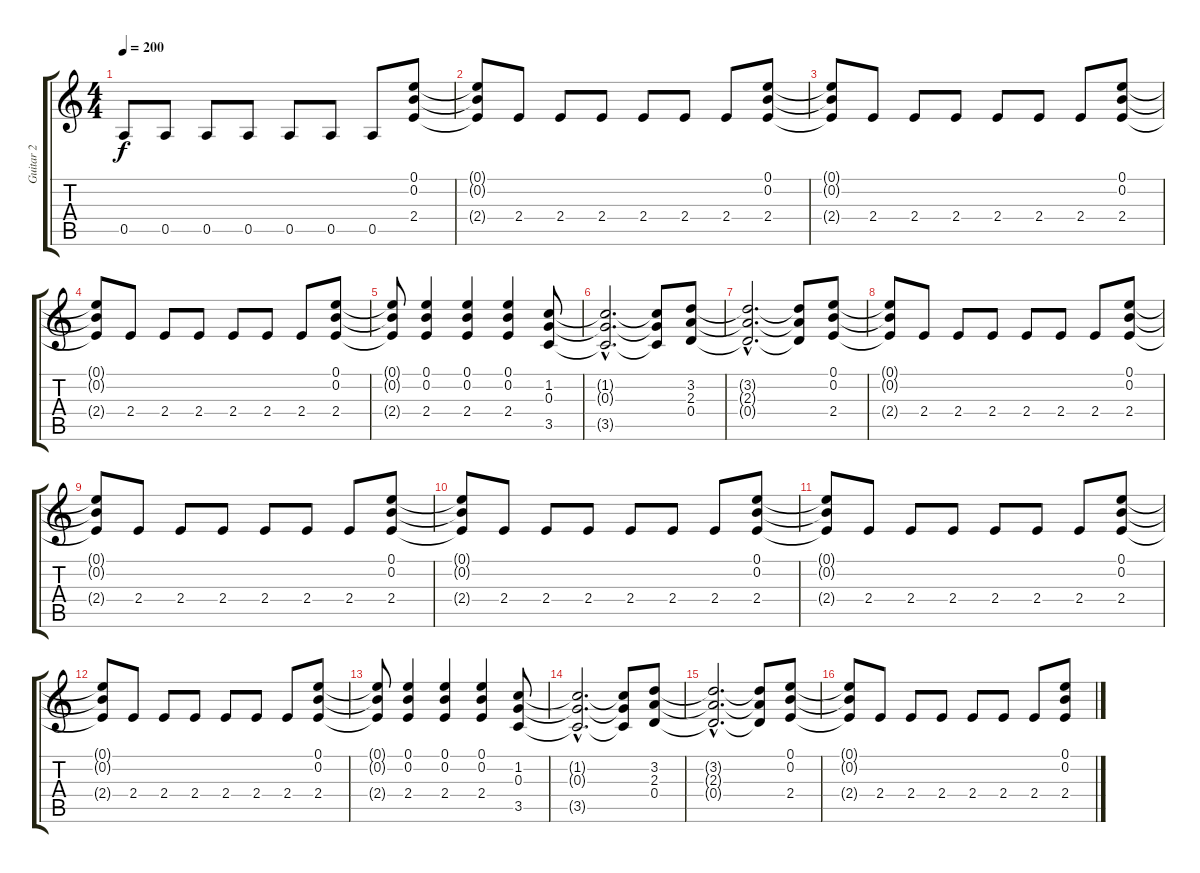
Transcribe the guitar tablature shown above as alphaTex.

\track ("Guitar 2" "Guitar 2") {instrument distortionguitar}
\staff {score tabs}
\tuning (E4 B3 G3 D3 A2 E2) {hide}
\ts (4 4)
\tempo 200
\clef g2
\ks c
0.5.8{dy f} 0.5.8 0.5.8 0.5.8 0.5.8 0.5.8 0.5.8 (0.1 0.2 2.4).8 |
(0.1{t} 0.2{t} 2.4{t}).8 2.4.8 2.4.8 2.4.8 2.4.8 2.4.8 2.4.8 (0.1 0.2 2.4).8 |
(0.1{t} 0.2{t} 2.4{t}).8 2.4.8 2.4.8 2.4.8 2.4.8 2.4.8 2.4.8 (0.1 0.2 2.4).8 |
(0.1{t} 0.2{t} 2.4{t}).8 2.4.8 2.4.8 2.4.8 2.4.8 2.4.8 2.4.8 (0.1 0.2 2.4).8 |
(0.1{t} 0.2{t} 2.4{t}).8 (0.1 0.2 2.4).4 (0.1 0.2 2.4).4 (0.1 0.2 2.4).4 (1.2 0.3 3.5).8 |
(1.2{hac t} 0.3{hac t} 3.5{hac t}).2{d} (1.2{t} 0.3{t} 3.5{t}).8 (3.2 2.3 0.4).8 |
(3.2{hac t} 2.3{hac t} 0.4{hac t}).2{d} (3.2{t} 2.3{t} 0.4{t}).8 (0.1 0.2 2.4).8 |
(0.1{t} 0.2{t} 2.4{t}).8 2.4.8 2.4.8 2.4.8 2.4.8 2.4.8 2.4.8 (0.1 0.2 2.4).8 |
(0.1{t} 0.2{t} 2.4{t}).8 2.4.8 2.4.8 2.4.8 2.4.8 2.4.8 2.4.8 (0.1 0.2 2.4).8 |
(0.1{t} 0.2{t} 2.4{t}).8 2.4.8 2.4.8 2.4.8 2.4.8 2.4.8 2.4.8 (0.1 0.2 2.4).8 |
(0.1{t} 0.2{t} 2.4{t}).8 2.4.8 2.4.8 2.4.8 2.4.8 2.4.8 2.4.8 (0.1 0.2 2.4).8 |
(0.1{t} 0.2{t} 2.4{t}).8 2.4.8 2.4.8 2.4.8 2.4.8 2.4.8 2.4.8 (0.1 0.2 2.4).8 |
(0.1{t} 0.2{t} 2.4{t}).8 (0.1 0.2 2.4).4 (0.1 0.2 2.4).4 (0.1 0.2 2.4).4 (1.2 0.3 3.5).8 |
(1.2{hac t} 0.3{hac t} 3.5{hac t}).2{d} (1.2{t} 0.3{t} 3.5{t}).8 (3.2 2.3 0.4).8 |
(3.2{hac t} 2.3{hac t} 0.4{hac t}).2{d} (3.2{t} 2.3{t} 0.4{t}).8 (0.1 0.2 2.4).8 |
(0.1{t} 0.2{t} 2.4{t}).8 2.4.8 2.4.8 2.4.8 2.4.8 2.4.8 2.4.8 (0.1 0.2 2.4).8
